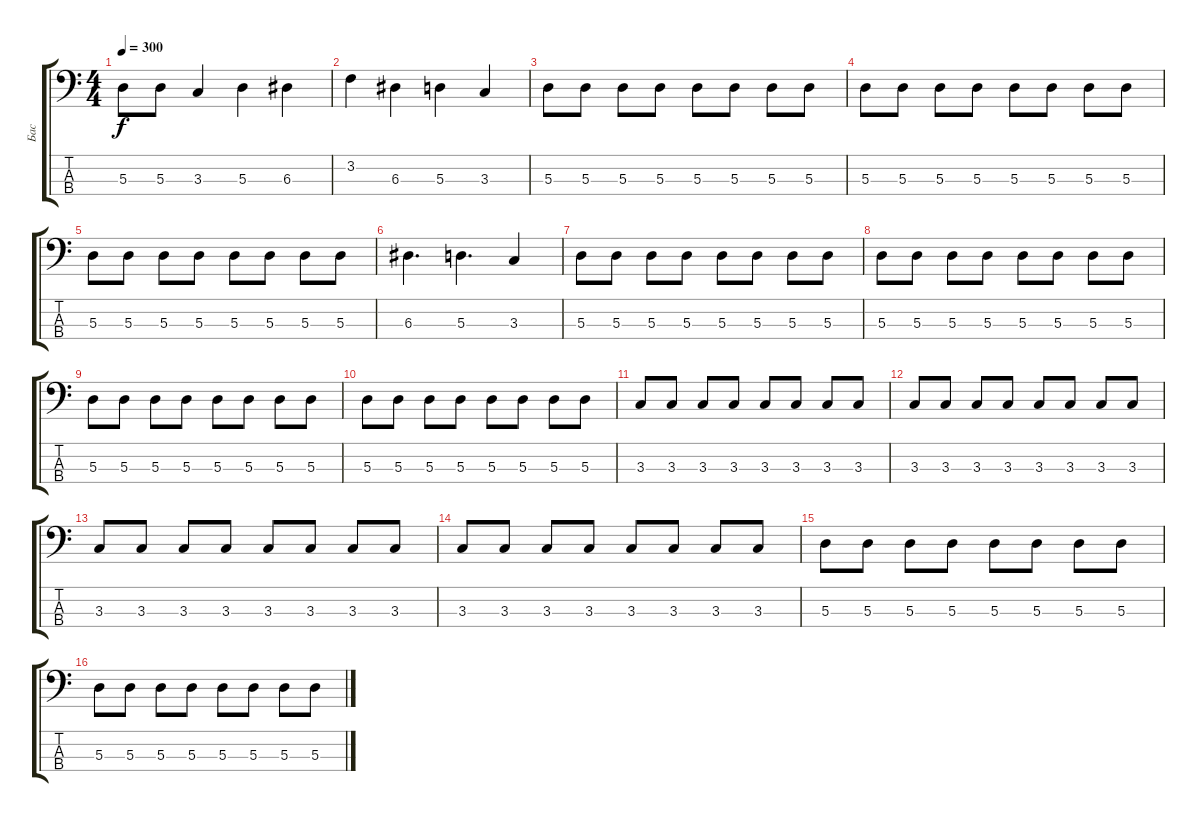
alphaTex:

\track ("Бас" "Бас") {instrument electricbassfinger}
\staff {score tabs}
\tuning (G2 D2 A1 E1) {hide}
\ts (4 4)
\tempo 300
\clef f4
\ks c
5.3.8{dy f} 5.3.8 3.3.4 5.3.4 6.3.4 |
3.2.4 6.3.4 5.3.4 3.3.4 |
5.3.8 5.3.8 5.3.8 5.3.8 5.3.8 5.3.8 5.3.8 5.3.8 |
5.3.8 5.3.8 5.3.8 5.3.8 5.3.8 5.3.8 5.3.8 5.3.8 |
5.3.8 5.3.8 5.3.8 5.3.8 5.3.8 5.3.8 5.3.8 5.3.8 |
6.3.4{d} 5.3.4{d} 3.3.4 |
5.3.8 5.3.8 5.3.8 5.3.8 5.3.8 5.3.8 5.3.8 5.3.8 |
5.3.8 5.3.8 5.3.8 5.3.8 5.3.8 5.3.8 5.3.8 5.3.8 |
5.3.8 5.3.8 5.3.8 5.3.8 5.3.8 5.3.8 5.3.8 5.3.8 |
5.3.8 5.3.8 5.3.8 5.3.8 5.3.8 5.3.8 5.3.8 5.3.8 |
3.3.8 3.3.8 3.3.8 3.3.8 3.3.8 3.3.8 3.3.8 3.3.8 |
3.3.8 3.3.8 3.3.8 3.3.8 3.3.8 3.3.8 3.3.8 3.3.8 |
3.3.8 3.3.8 3.3.8 3.3.8 3.3.8 3.3.8 3.3.8 3.3.8 |
3.3.8 3.3.8 3.3.8 3.3.8 3.3.8 3.3.8 3.3.8 3.3.8 |
5.3.8 5.3.8 5.3.8 5.3.8 5.3.8 5.3.8 5.3.8 5.3.8 |
5.3.8 5.3.8 5.3.8 5.3.8 5.3.8 5.3.8 5.3.8 5.3.8
